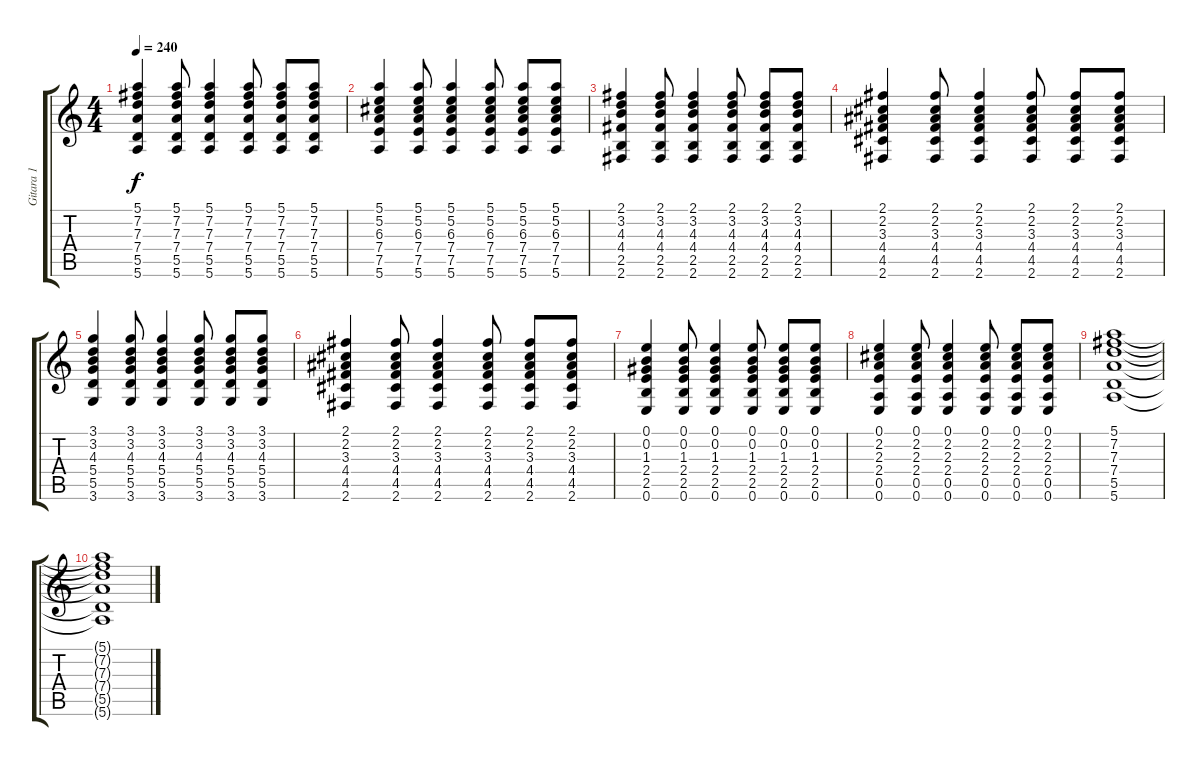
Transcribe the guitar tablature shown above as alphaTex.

\track ("Gitara 1" "Gitara 1") {instrument acousticguitarsteel}
\staff {score tabs}
\tuning (E4 B3 G3 D3 A2 E2) {hide}
\ts (4 4)
\tempo 240
\clef g2
\ks c
(5.1 7.2 7.3 7.4 5.5 5.6).4{dy f} (5.1 7.2 7.3 7.4 5.5 5.6).8 (5.1 7.2 7.3 7.4 5.5 5.6).4 (5.1 7.2 7.3 7.4 5.5 5.6).8 (5.1 7.2 7.3 7.4 5.5 5.6).8 (5.1 7.2 7.3 7.4 5.5 5.6).8 |
(5.1 5.2 6.3 7.4 7.5 5.6).4 (5.1 5.2 6.3 7.4 7.5 5.6).8 (5.1 5.2 6.3 7.4 7.5 5.6).4 (5.1 5.2 6.3 7.4 7.5 5.6).8 (5.1 5.2 6.3 7.4 7.5 5.6).8 (5.1 5.2 6.3 7.4 7.5 5.6).8 |
(2.1 3.2 4.3 4.4 2.5 2.6).4 (2.1 3.2 4.3 4.4 2.5 2.6).8 (2.1 3.2 4.3 4.4 2.5 2.6).4 (2.1 3.2 4.3 4.4 2.5 2.6).8 (2.1 3.2 4.3 4.4 2.5 2.6).8 (2.1 3.2 4.3 4.4 2.5 2.6).8 |
(2.1 2.2 3.3 4.4 4.5 2.6).4 (2.1 2.2 3.3 4.4 4.5 2.6).8 (2.1 2.2 3.3 4.4 4.5 2.6).4 (2.1 2.2 3.3 4.4 4.5 2.6).8 (2.1 2.2 3.3 4.4 4.5 2.6).8 (2.1 2.2 3.3 4.4 4.5 2.6).8 |
(3.1 3.2 4.3 5.4 5.5 3.6).4 (3.1 3.2 4.3 5.4 5.5 3.6).8 (3.1 3.2 4.3 5.4 5.5 3.6).4 (3.1 3.2 4.3 5.4 5.5 3.6).8 (3.1 3.2 4.3 5.4 5.5 3.6).8 (3.1 3.2 4.3 5.4 5.5 3.6).8 |
(2.1 2.2 3.3 4.4 4.5 2.6).4 (2.1 2.2 3.3 4.4 4.5 2.6).8 (2.1 2.2 3.3 4.4 4.5 2.6).4 (2.1 2.2 3.3 4.4 4.5 2.6).8 (2.1 2.2 3.3 4.4 4.5 2.6).8 (2.1 2.2 3.3 4.4 4.5 2.6).8 |
(0.1 0.2 1.3 2.4 2.5 0.6).4 (0.1 0.2 1.3 2.4 2.5 0.6).8 (0.1 0.2 1.3 2.4 2.5 0.6).4 (0.1 0.2 1.3 2.4 2.5 0.6).8 (0.1 0.2 1.3 2.4 2.5 0.6).8 (0.1 0.2 1.3 2.4 2.5 0.6).8 |
(0.1 2.2 2.3 2.4 0.5 0.6).4 (0.1 2.2 2.3 2.4 0.5 0.6).8 (0.1 2.2 2.3 2.4 0.5 0.6).4 (0.1 2.2 2.3 2.4 0.5 0.6).8 (0.1 2.2 2.3 2.4 0.5 0.6).8 (0.1 2.2 2.3 2.4 0.5 0.6).8 |
(5.1 7.2 7.3 7.4 5.5 5.6).1 |
(5.1{t} 7.2{t} 7.3{t} 7.4{t} 5.5{t} 5.6{t}).1
